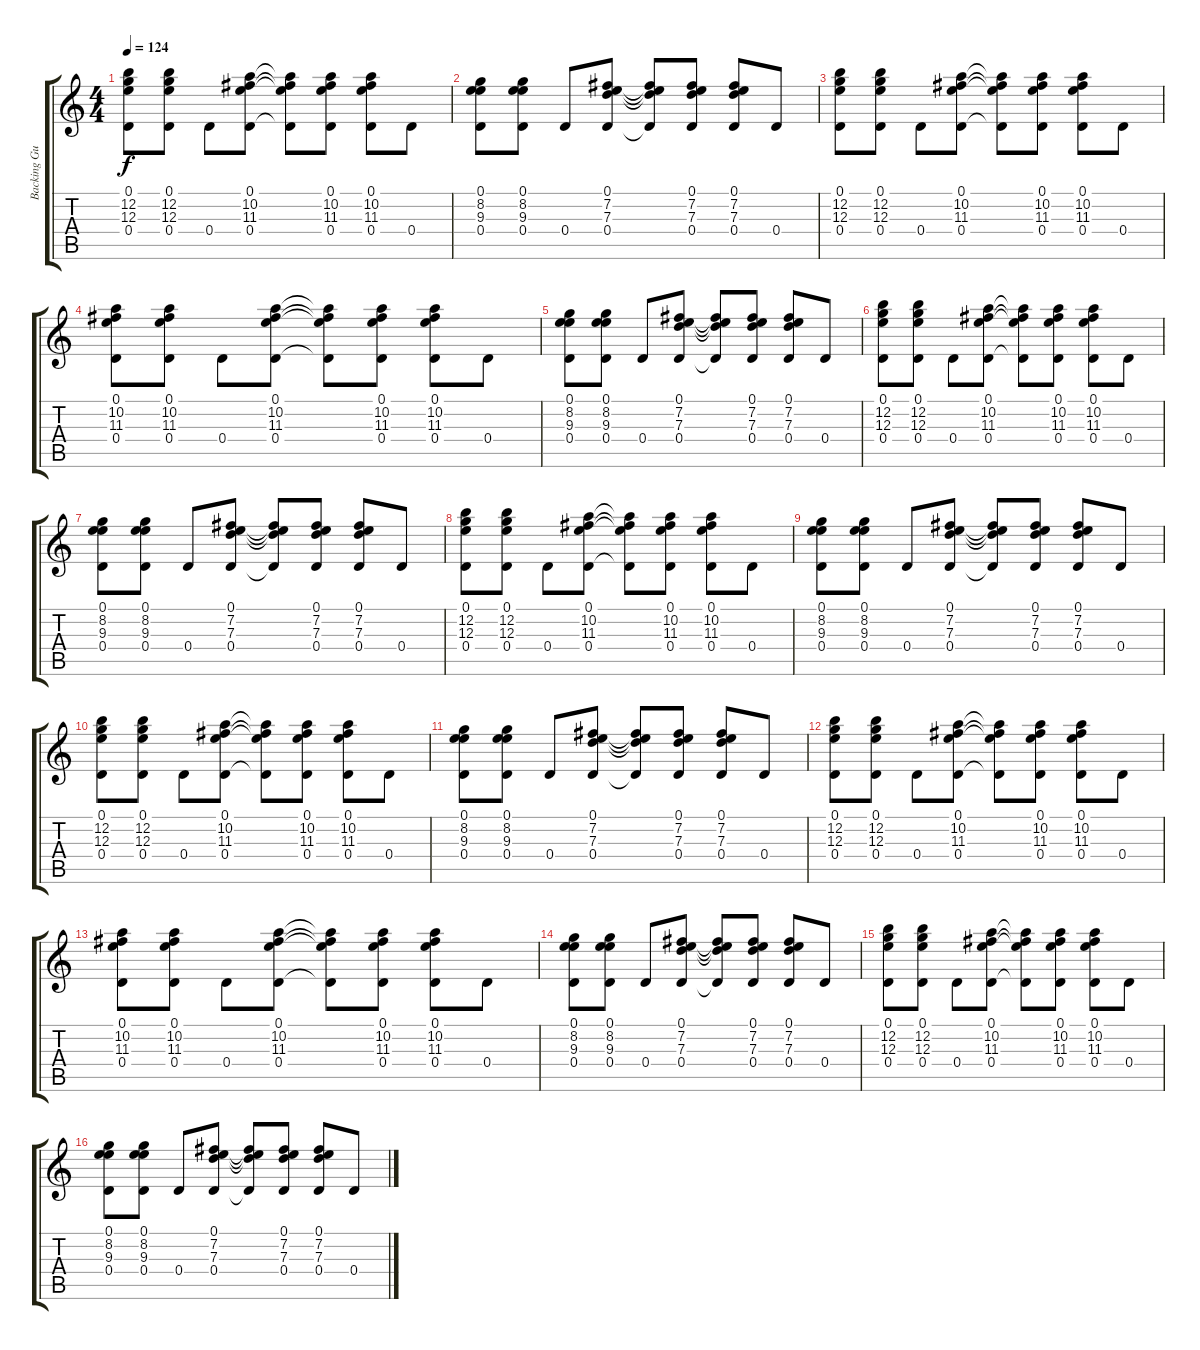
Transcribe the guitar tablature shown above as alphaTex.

\track ("Backing Guitar" "Backing Gu") {instrument distortionguitar}
\staff {score tabs}
\tuning (E4 B3 G3 D3 A2 D2) {hide}
\ts (4 4)
\tempo 124
\clef g2
\ks c
(0.1 12.2 12.3 0.4).8{dy f} (0.1 12.2 12.3 0.4).8 0.4.8 (0.1 10.2 11.3 0.4).8 (0.1{t} 10.2{t} 11.3{t} 0.4{t}).8 (0.1 10.2 11.3 0.4).8 (0.1 10.2 11.3 0.4).8 0.4.8 |
(0.1 8.2 9.3 0.4).8 (0.1 8.2 9.3 0.4).8 0.4.8 (0.1 7.2 7.3 0.4).8 (0.1{t} 7.2{t} 7.3{t} 0.4{t}).8 (0.1 7.2 7.3 0.4).8 (0.1 7.2 7.3 0.4).8 0.4.8 |
(0.1 12.2 12.3 0.4).8 (0.1 12.2 12.3 0.4).8 0.4.8 (0.1 10.2 11.3 0.4).8 (0.1{t} 10.2{t} 11.3{t} 0.4{t}).8 (0.1 10.2 11.3 0.4).8 (0.1 10.2 11.3 0.4).8 0.4.8 |
(0.1 10.2 11.3 0.4).8 (0.1 10.2 11.3 0.4).8 0.4.8 (0.1 10.2 11.3 0.4).8 (0.1{t} 10.2{t} 11.3{t} 0.4{t}).8 (0.1 10.2 11.3 0.4).8 (0.1 10.2 11.3 0.4).8 0.4.8 |
(0.1 8.2 9.3 0.4).8 (0.1 8.2 9.3 0.4).8 0.4.8 (0.1 7.2 7.3 0.4).8 (0.1{t} 7.2{t} 7.3{t} 0.4{t}).8 (0.1 7.2 7.3 0.4).8 (0.1 7.2 7.3 0.4).8 0.4.8 |
(0.1 12.2 12.3 0.4).8 (0.1 12.2 12.3 0.4).8 0.4.8 (0.1 10.2 11.3 0.4).8 (0.1{t} 10.2{t} 11.3{t} 0.4{t}).8 (0.1 10.2 11.3 0.4).8 (0.1 10.2 11.3 0.4).8 0.4.8 |
(0.1 8.2 9.3 0.4).8 (0.1 8.2 9.3 0.4).8 0.4.8 (0.1 7.2 7.3 0.4).8 (0.1{t} 7.2{t} 7.3{t} 0.4{t}).8 (0.1 7.2 7.3 0.4).8 (0.1 7.2 7.3 0.4).8 0.4.8 |
(0.1 12.2 12.3 0.4).8 (0.1 12.2 12.3 0.4).8 0.4.8 (0.1 10.2 11.3 0.4).8 (0.1{t} 10.2{t} 11.3{t} 0.4{t}).8 (0.1 10.2 11.3 0.4).8 (0.1 10.2 11.3 0.4).8 0.4.8 |
(0.1 8.2 9.3 0.4).8 (0.1 8.2 9.3 0.4).8 0.4.8 (0.1 7.2 7.3 0.4).8 (0.1{t} 7.2{t} 7.3{t} 0.4{t}).8 (0.1 7.2 7.3 0.4).8 (0.1 7.2 7.3 0.4).8 0.4.8 |
(0.1 12.2 12.3 0.4).8 (0.1 12.2 12.3 0.4).8 0.4.8 (0.1 10.2 11.3 0.4).8 (0.1{t} 10.2{t} 11.3{t} 0.4{t}).8 (0.1 10.2 11.3 0.4).8 (0.1 10.2 11.3 0.4).8 0.4.8 |
(0.1 8.2 9.3 0.4).8 (0.1 8.2 9.3 0.4).8 0.4.8 (0.1 7.2 7.3 0.4).8 (0.1{t} 7.2{t} 7.3{t} 0.4{t}).8 (0.1 7.2 7.3 0.4).8 (0.1 7.2 7.3 0.4).8 0.4.8 |
(0.1 12.2 12.3 0.4).8 (0.1 12.2 12.3 0.4).8 0.4.8 (0.1 10.2 11.3 0.4).8 (0.1{t} 10.2{t} 11.3{t} 0.4{t}).8 (0.1 10.2 11.3 0.4).8 (0.1 10.2 11.3 0.4).8 0.4.8 |
(0.1 10.2 11.3 0.4).8 (0.1 10.2 11.3 0.4).8 0.4.8 (0.1 10.2 11.3 0.4).8 (0.1{t} 10.2{t} 11.3{t} 0.4{t}).8 (0.1 10.2 11.3 0.4).8 (0.1 10.2 11.3 0.4).8 0.4.8 |
(0.1 8.2 9.3 0.4).8 (0.1 8.2 9.3 0.4).8 0.4.8 (0.1 7.2 7.3 0.4).8 (0.1{t} 7.2{t} 7.3{t} 0.4{t}).8 (0.1 7.2 7.3 0.4).8 (0.1 7.2 7.3 0.4).8 0.4.8 |
(0.1 12.2 12.3 0.4).8 (0.1 12.2 12.3 0.4).8 0.4.8 (0.1 10.2 11.3 0.4).8 (0.1{t} 10.2{t} 11.3{t} 0.4{t}).8 (0.1 10.2 11.3 0.4).8 (0.1 10.2 11.3 0.4).8 0.4.8 |
(0.1 8.2 9.3 0.4).8 (0.1 8.2 9.3 0.4).8 0.4.8 (0.1 7.2 7.3 0.4).8 (0.1{t} 7.2{t} 7.3{t} 0.4{t}).8 (0.1 7.2 7.3 0.4).8 (0.1 7.2 7.3 0.4).8 0.4.8
